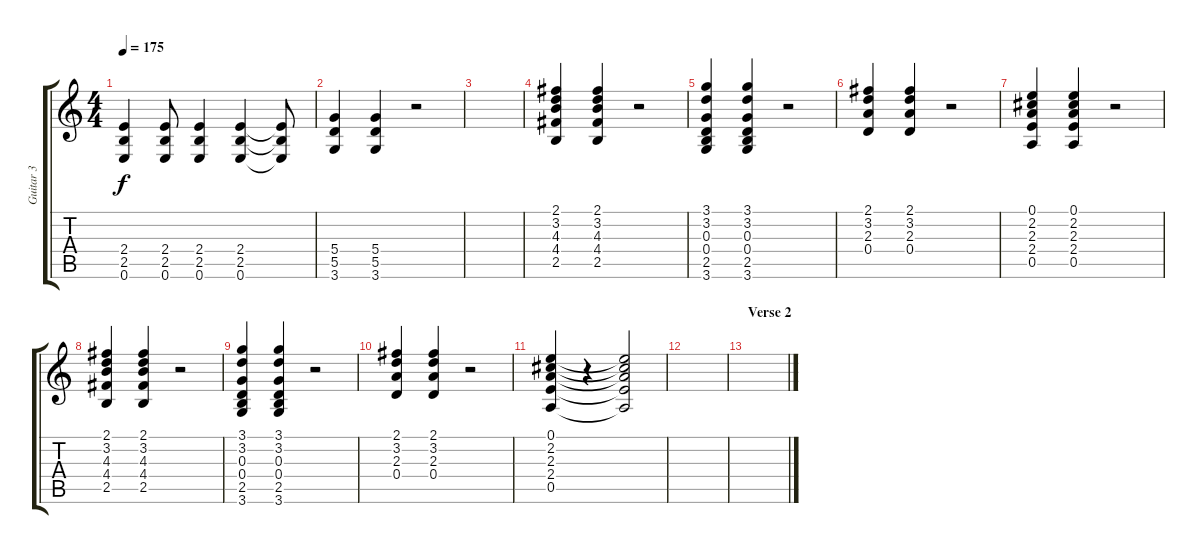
\track ("Guitar 3" "Guitar 3") {instrument overdrivenguitar}
\staff {score tabs}
\tuning (E4 B3 G3 D3 A2 E2) {hide}
\ts (4 4)
\tempo 175
\clef g2
\ks c
(2.4 2.5 0.6).4{dy f} (2.4 2.5 0.6).8 (2.4 2.5 0.6).4 (2.4 2.5 0.6).4 (2.4{t} 2.5{t} 0.6{t}).8 |
(5.4 5.5 3.6).4 (5.4 5.5 3.6).4 r.2 |
|
(2.1 3.2 4.3 4.4 2.5).4 (2.1 3.2 4.3 4.4 2.5).4 r.2 |
(3.1 3.2 0.3 0.4 2.5 3.6).4 (3.1 3.2 0.3 0.4 2.5 3.6).4 r.2 |
(2.1 3.2 2.3 0.4).4 (2.1 3.2 2.3 0.4).4 r.2 |
(0.1 2.2 2.3 2.4 0.5).4 (0.1 2.2 2.3 2.4 0.5).4 r.2 |
(2.1 3.2 4.3 4.4 2.5).4 (2.1 3.2 4.3 4.4 2.5).4 r.2 |
(3.1 3.2 0.3 0.4 2.5 3.6).4 (3.1 3.2 0.3 0.4 2.5 3.6).4 r.2 |
(2.1 3.2 2.3 0.4).4 (2.1 3.2 2.3 0.4).4 r.2 |
(0.1 2.2 2.3 2.4 0.5).4 r.4 (0.1{t} 2.2{t} 2.3{t} 2.4{t} 0.5{t}).2 |
|
\section ("" "Verse 2")
